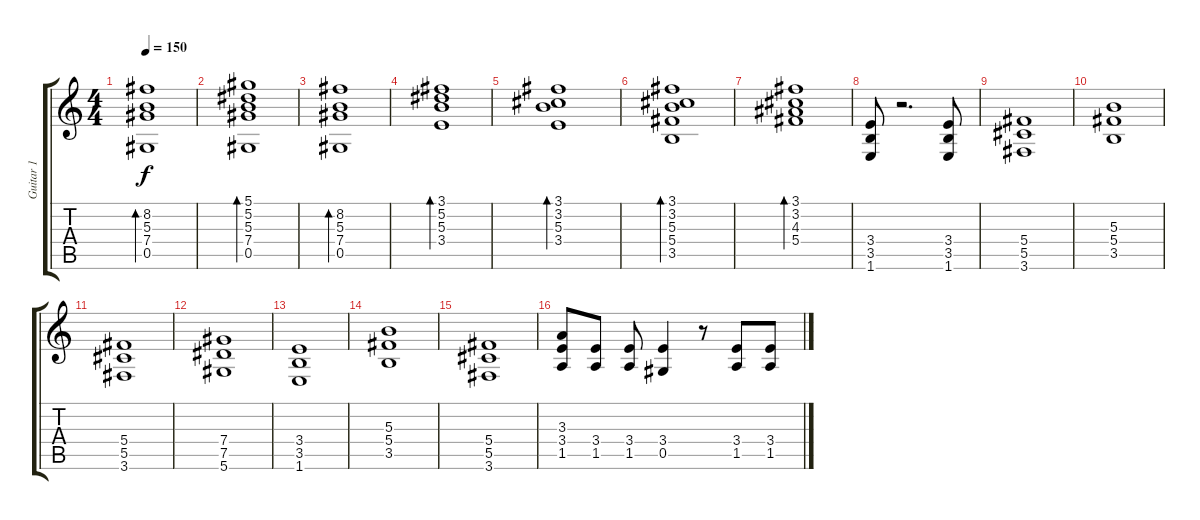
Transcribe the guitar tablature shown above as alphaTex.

\track ("Guitar 1" "Guitar 1") {instrument distortionguitar}
\staff {score tabs}
\tuning (Eb4 Bb3 Gb3 Db3 Ab2 Eb2) {hide}
\ts (4 4)
\tempo 150
\clef g2
\ks c
(8.2 5.3 7.4 0.5).1{bd 120 dy f} |
(5.1 5.2 5.3 7.4 0.5).1{bd 120} |
(8.2 5.3 7.4 0.5).1{bd 120} |
(3.1 5.2 5.3 3.4).1{bd 120} |
(3.1 3.2 5.3 3.4).1{bd 120} |
(3.1 3.2 5.3 5.4 3.5).1{bd 120} |
(3.1 3.2 4.3 5.4).1{bd 120} |
(3.4 3.5 1.6).8{instrument distortionguitar} r.2{d} (3.4 3.5 1.6).8 |
(5.4 5.5 3.6).1 |
(5.3 5.4 3.5).1 |
(5.4 5.5 3.6).1 |
(7.4 7.5 5.6).1 |
(3.4 3.5 1.6).1 |
(5.3 5.4 3.5).1 |
(5.4 5.5 3.6).1 |
(3.3 3.4 1.5).8 (3.4 1.5).8 (3.4 1.5).8 (3.4 0.5).4 r.8 (3.4 1.5).8 (3.4 1.5).8
